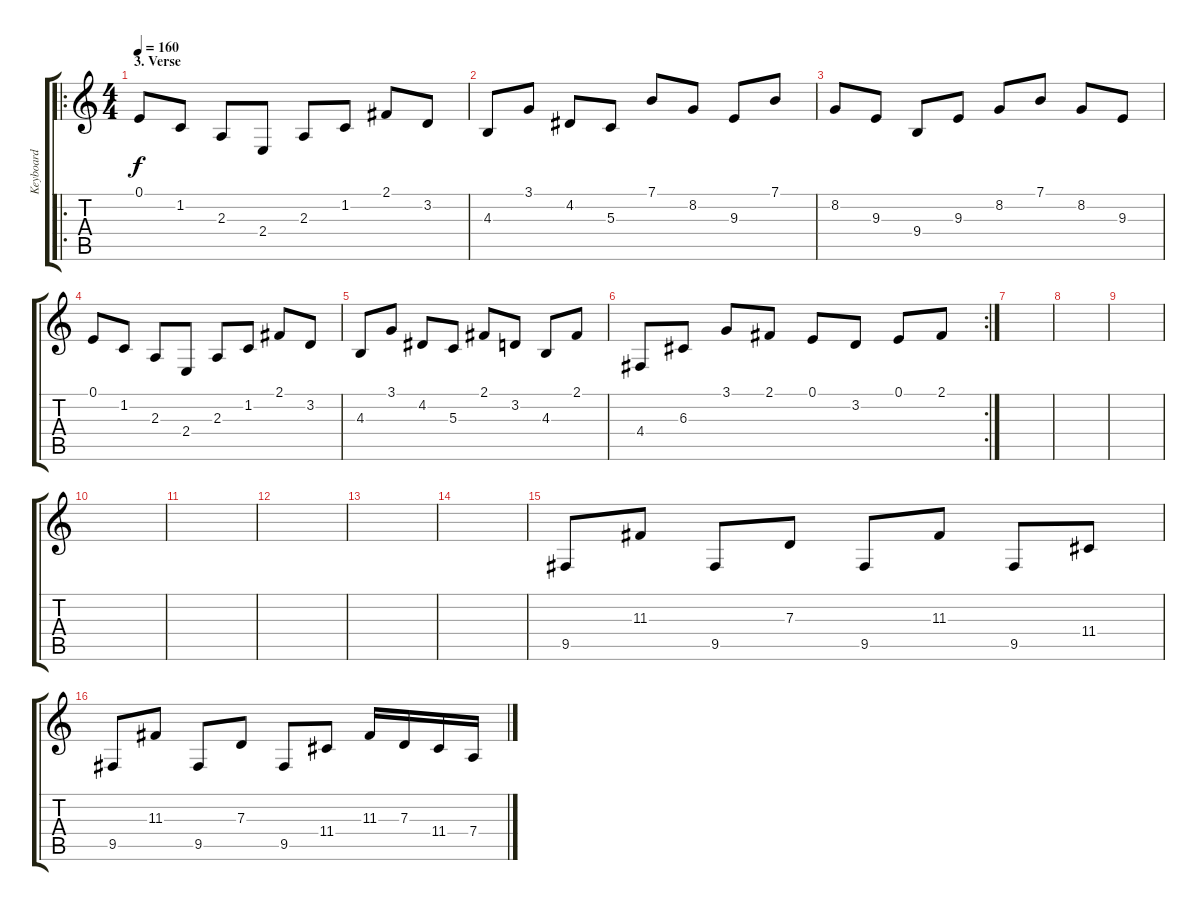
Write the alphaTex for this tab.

\track ("Keyboard" "Keyboard") {instrument pad1newage}
\staff {score tabs}
\tuning (E4 B3 G3 D3 A2 E2) {hide}
\ro
\ts (4 4)
\section ("" "3. Verse")
\tempo 160
\clef g2
\ks c
0.1.8{dy f} 1.2.8 2.3.8 2.4.8 2.3.8 1.2.8 2.1.8 3.2.8 |
4.3.8 3.1.8 4.2.8 5.3.8 7.1.8 8.2.8 9.3.8 7.1.8 |
8.2.8 9.3.8 9.4.8 9.3.8 8.2.8 7.1.8 8.2.8 9.3.8 |
0.1.8 1.2.8 2.3.8 2.4.8 2.3.8 1.2.8 2.1.8 3.2.8 |
4.3.8 3.1.8 4.2.8 5.3.8 2.1.8 3.2.8 4.3.8 2.1.8 |
\rc 2
4.4.8 6.3.8 3.1.8 2.1.8 0.1.8 3.2.8 0.1.8 2.1.8 |
|
|
|
|
|
|
|
|
9.5.8 11.3.8 9.5.8 7.3.8 9.5.8 11.3.8 9.5.8 11.4.8 |
9.5.8 11.3.8 9.5.8 7.3.8 9.5.8 11.4.8 11.3.16 7.3.16 11.4.16 7.4.16
